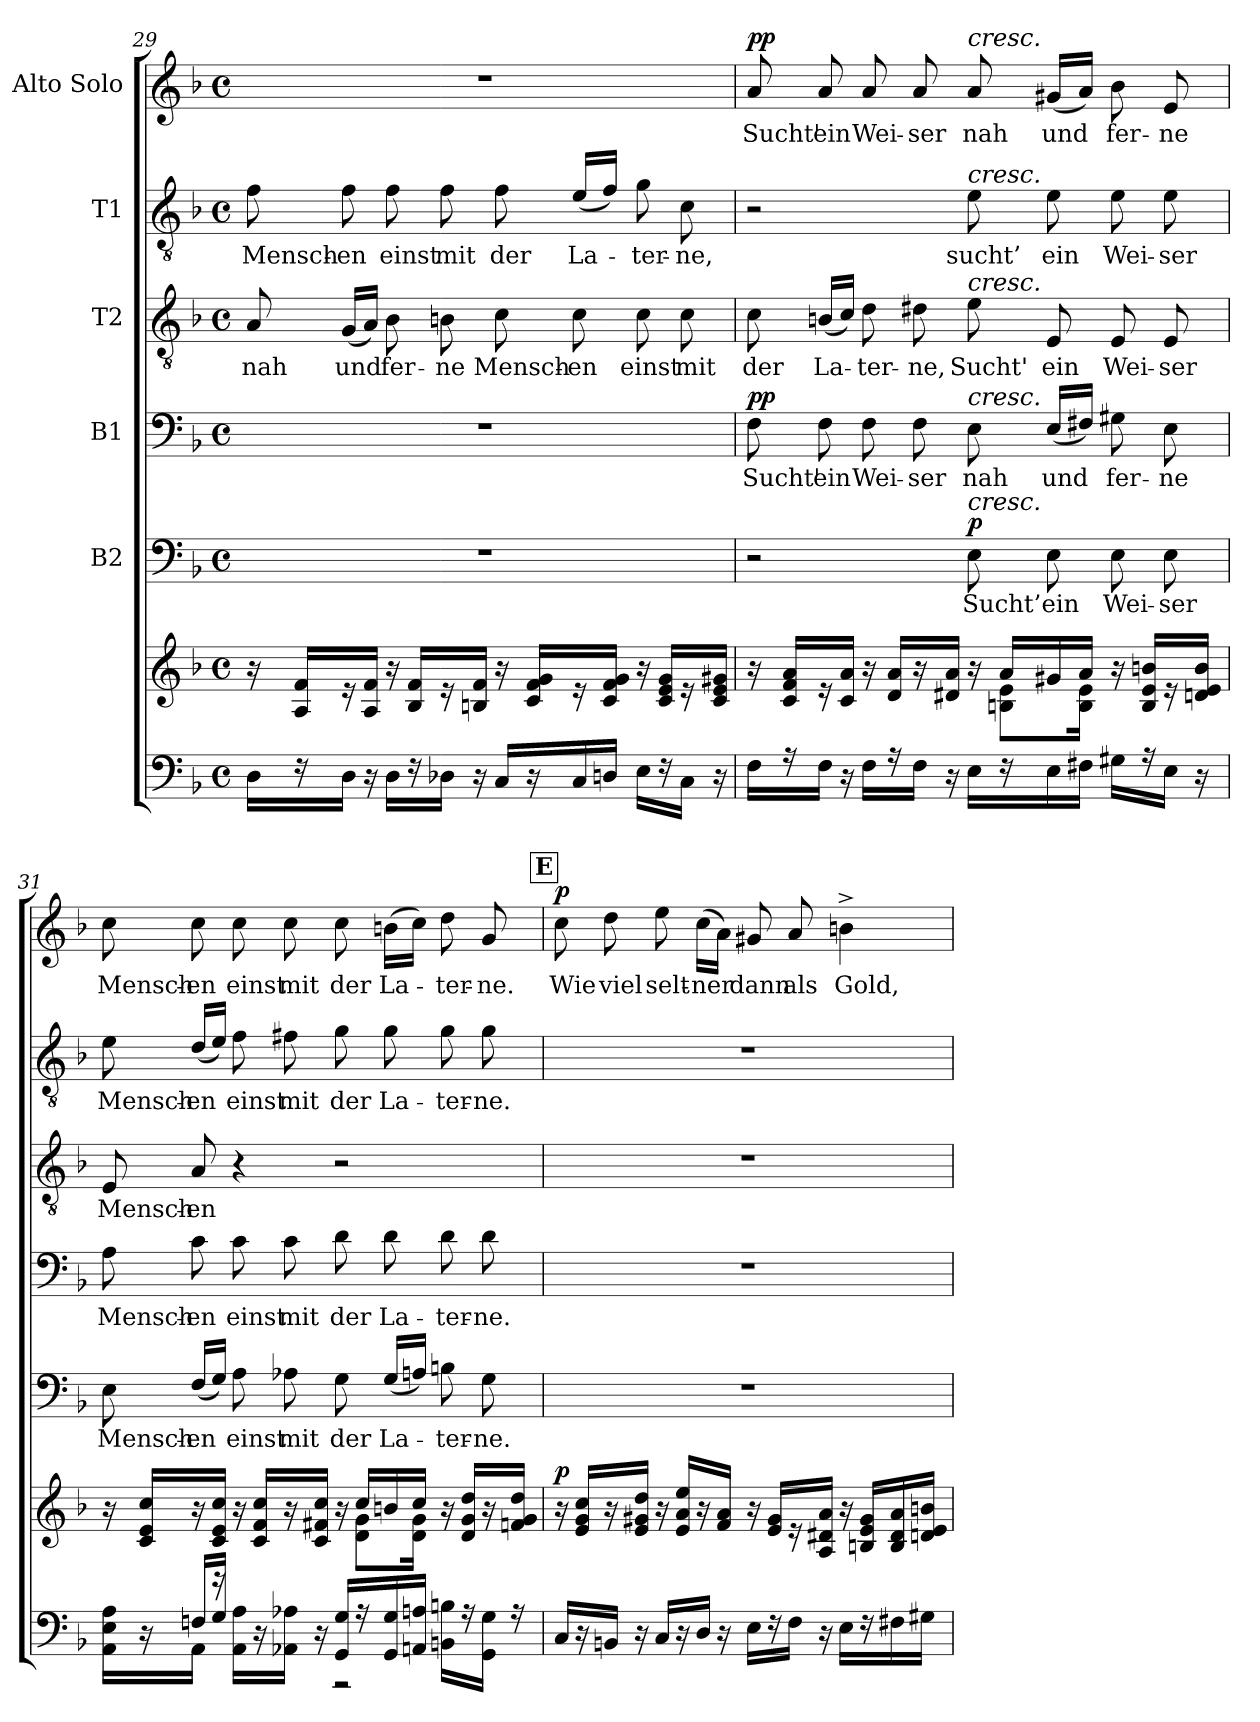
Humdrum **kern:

**kern	**kern	**dynam	**kern	**text	**dynam	**kern	**text	**dynam	**kern	**text	**kern	**text	**kern	**text	**dynam
*part7	*part6	*part6	*part5	*part5	*part5	*part4	*part4	*part4	*part3	*part3	*part2	*part2	*part1	*part1	*part1
*staff7	*staff6	*staff6	*staff5	*staff5	*staff5	*staff4	*staff4	*staff4	*staff3	*staff3	*staff2	*staff2	*staff1	*staff1	*staff1
*	*	*	*I"B2	*	*	*I"B1	*	*	*I"T2	*	*I"T1	*	*I"Alto Solo	*	*
!!LO:PB:g=z
*clefF4	*clefG2	*	*clefF4	*	*	*clefF4	*	*	*clefGv2	*	*clefGv2	*	*clefG2	*	*
*k[b-]	*k[b-]	*	*k[b-]	*	*	*k[b-]	*	*	*k[b-]	*	*k[b-]	*	*k[b-]	*	*
*F:	*F:	*	*F:	*	*	*F:	*	*	*F:	*	*F:	*	*F:	*	*
*M4/4	*M4/4	*	*M4/4	*	*	*M4/4	*	*	*M4/4	*	*M4/4	*	*M4/4	*	*
*met(c)	*met(c)	*	*met(c)	*	*	*met(c)	*	*	*met(c)	*	*met(c)	*	*met(c)	*	*
=29	=29	=29	=29	=29	=29	=29	=29	=29	=29	=29	=29	=29	=29	=29	=29
!	!	!	!	!	!	!	!	!	!	!LO:LY:b	!	!LO:LY:b	!	!	!
16D\LL	16r	.	1r	.	.	1r	.	.	8A/	nah	8f\	Mensch-	1r	.	.
16r	16A/ 16f/LL	.	.	.	.	.	.	.	.	.	.	.	.	.	.
!	!	!	!	!	!	!	!	!	!	!LO:LY:b	!	!LO:LY:b	!	!	!
16D\JJ	16r	.	.	.	.	.	.	.	(<16G/LL	und	8f\	-en	.	.	.
16r	16A/ 16f/JJ	.	.	.	.	.	.	.	16A/JJ)	.	.	.	.	.	.
!	!	!	!	!	!	!	!	!	!	!LO:LY:b	!	!LO:LY:b	!	!	!
16D\LL	16r	.	.	.	.	.	.	.	8B-\	fer-	8f\	einst	.	.	.
16r	16B-/ 16f/LL	.	.	.	.	.	.	.	.	.	.	.	.	.	.
!	!	!	!	!	!	!	!	!	!	!LO:LY:b	!	!LO:LY:b	!	!	!
16D-X\JJ	16r	.	.	.	.	.	.	.	8Bn\	-ne	8f\	mit	.	.	.
16r	16Bn/ 16f/JJ	.	.	.	.	.	.	.	.	.	.	.	.	.	.
!	!	!	!	!	!	!	!	!	!	!LO:LY:b	!	!LO:LY:b	!	!	!
16C/LL	16r	.	.	.	.	.	.	.	8c\	Mensch-	8f\	der	.	.	.
16r	16c/ 16f/ 16g/LL	.	.	.	.	.	.	.	.	.	.	.	.	.	.
!	!	!	!	!	!	!	!	!	!	!LO:LY:b	!	!LO:LY:b	!	!	!
16C/	16r	.	.	.	.	.	.	.	8c\	-en	(<16e/LL	La-	.	.	.
16Dn/JJ	16c/ 16f/ 16g/JJ	.	.	.	.	.	.	.	.	.	16f/JJ)	.	.	.	.
!	!	!	!	!	!	!	!	!	!	!LO:LY:b	!	!LO:LY:b	!	!	!
16E\LL	16r	.	.	.	.	.	.	.	8c\	einst	8g\	-ter-	.	.	.
16r	16c/ 16e/ 16g/LL	.	.	.	.	.	.	.	.	.	.	.	.	.	.
!	!	!	!	!	!	!	!	!	!	!LO:LY:b	!	!LO:LY:b	!	!	!
16C\JJ	16r	.	.	.	.	.	.	.	8c\	mit	8c\	-ne,	.	.	.
16r	16c/ 16e/ 16g#X/JJ	.	.	.	.	.	.	.	.	.	.	.	.	.	.
=30	=30	=30	=30	=30	=30	=30	=30	=30	=30	=30	=30	=30	=30	=30	=30
*	*^	*	*	*	*	*	*	*	*	*	*	*	*	*	*
!	!	!	!	!	!	!	!	!LO:LY:b	!LO:DY:a	!	!LO:LY:b	!	!	!	!LO:LY:b	!LO:DY:a
16F\LL	16r	16ryy	.	2r	.	.	8F\	Sucht'	pp	8c\	der	2r	.	8a/	Sucht'	pp
*	*v	*v	*	*	*	*	*	*	*	*	*	*	*	*	*	*
16r	16c/ 16f/ 16a/LL	.	.	.	.	.	.	.	.	.	.	.	.	.	.
!	!	!	!	!	!	!	!LO:LY:b	!	!	!LO:LY:b	!	!	!	!LO:LY:b	!
16F\JJ	16r	.	.	.	.	8F\	ein	.	(<16Bn/LL	La-	.	.	8a/	ein	.
16r	16c/ 16a/JJ	.	.	.	.	.	.	.	16c/JJ)	.	.	.	.	.	.
!	!	!	!	!	!	!	!LO:LY:b	!	!	!LO:LY:b	!	!	!	!LO:LY:b	!
16F\LL	16r	.	.	.	.	8F\	Wei-	.	8d\	-ter-	.	.	8a/	Wei-	.
16r	16d/ 16a/LL	.	.	.	.	.	.	.	.	.	.	.	.	.	.
!	!	!	!	!	!	!	!LO:LY:b	!	!	!LO:LY:b	!	!	!	!LO:LY:b	!
16F\JJ	16r	.	.	.	.	8F\	-ser	.	8d#X\	-ne,	.	.	8a/	-ser	.
16r	16d#X/ 16a/JJ	.	.	.	.	.	.	.	.	.	.	.	.	.	.
!	!	!	!	!	!	!	!	!	!	!	!	!	!LO:TX:a:i:t=cresc.	!	!
!	!	!	!	!	!	!	!	!	!	!	!LO:TX:a:i:t=cresc.	!	!	!	!
!	!	!	!	!	!	!	!	!	!LO:TX:a:i:t=cresc.	!	!	!	!	!	!
!	!	!	!	!	!	!LO:TX:a:i:t=cresc.	!	!	!	!	!	!	!	!	!
!	!	!	!LO:TX:a:i:t=cresc.	!	!	!	!	!	!	!	!	!	!	!	!
!	!	!	!	!LO:LY:b	!LO:DY:a	!	!LO:LY:b	!	!	!LO:LY:b	!	!LO:LY:b	!	!LO:LY:b	!
16E\LL	16r	.	8E\	Sucht’	p	8E\	nah	.	8e\	Sucht'	8e\	sucht’	8a/	nah	.
*	*^	*	*	*	*	*	*	*	*	*	*	*	*	*	*
16r	16a/LL	8Bn\ 8e\L	.	.	.	.	.	.	.	.	.	.	.	.	.	.
!	!	!	!	!	!LO:LY:b	!	!	!LO:LY:b	!	!	!LO:LY:b	!	!LO:LY:b	!	!LO:LY:b	!
16E\	16g#X/	.	.	8E\	ein	.	(<16E/LL	und	.	8E/	ein	8e\	ein	(<16g#X/LL	und	.
16F#X\JJ	16a/JJ	16B\ 16e\Jk	.	.	.	.	16F#X/JJ)	.	.	.	.	.	.	16a/JJ)	.	.
!	!	!	!	!	!LO:LY:b	!	!	!LO:LY:b	!	!	!LO:LY:b	!	!LO:LY:b	!	!LO:LY:b	!
16G#X\LL	16r	4ryy	.	8E\	Wei-	.	8G#X\	fer-	.	8E/	Wei-	8e\	Wei-	8b-\	fer-	.
16r	16B/ 16e/ 16bn/LL	.	.	.	.	.	.	.	.	.	.	.	.	.	.	.
!	!	!	!	!	!LO:LY:b	!	!	!LO:LY:b	!	!	!LO:LY:b	!	!LO:LY:b	!	!LO:LY:b	!
16E\JJ	16r	.	.	8E\	-ser	.	8E\	-ne	.	8E/	-ser	8e\	-ser	8e/	-ne	.
16r	16dn/ 16e/ 16b/JJ	.	.	.	.	.	.	.	.	.	.	.	.	.	.	.
=31	=31	=31	=31	=31	=31	=31	=31	=31	=31	=31	=31	=31	=31	=31	=31	=31
*^	*	*	*	*	*	*	*	*	*	*	*	*	*	*	*	*
!	!	!	!	!	!	!LO:LY:b	!	!	!LO:LY:b	!	!	!LO:LY:b	!	!LO:LY:b	!	!LO:LY:b	!
16AA\ 16E\ 16A\LL	8ryy	16r	16ryy	.	8E\	Mensch-	.	8A\	Mensch-	.	8E/	Mensch-	8e\	Mensch-	8cc\	Mensch-	.
*	*	*v	*v	*	*	*	*	*	*	*	*	*	*	*	*	*	*
16r	.	16c/ 16e/ 16cc/LL	.	.	.	.	.	.	.	.	.	.	.	.	.	.
!	!	!	!	!	!LO:LY:b	!	!	!LO:LY:b	!	!	!LO:LY:b	!	!LO:LY:b	!	!LO:LY:b	!
16AA\JJ	16Fn/LL	16r	.	(<16F/LL	-en	.	8c\	-en	.	8A/	-en	(<16d/LL	-en	8cc\	-en	.
16r	16G/JJ	16c/ 16e/ 16cc/JJ	.	16G/JJ)	.	.	.	.	.	.	.	16e/JJ)	.	.	.	.
!	!	!	!	!	!LO:LY:b	!	!	!LO:LY:b	!	!	!	!	!LO:LY:b	!	!LO:LY:b	!
16AA\ 16A\LL	4ryy	16r	.	8A\	einst	.	8c\	einst	.	4r	.	8f\	einst	8cc\	einst	.
16r	.	16c/ 16f/ 16cc/LL	.	.	.	.	.	.	.	.	.	.	.	.	.	.
!	!	!	!	!	!LO:LY:b	!	!	!LO:LY:b	!	!	!	!	!LO:LY:b	!	!LO:LY:b	!
16AA-X\ 16A-X\JJ	.	16r	.	8A-X\	mit	.	8c\	mit	.	.	.	8f#X\	mit	8cc\	mit	.
16r	.	16c/ 16f#X/ 16cc/JJ	.	.	.	.	.	.	.	.	.	.	.	.	.	.
!	!	!	!	!	!LO:LY:b	!	!	!LO:LY:b	!	!	!	!	!LO:LY:b	!	!LO:LY:b	!
16GG/ 16G/LL	2rAAA	16r	.	8G\	der	.	8d\	der	.	2r	.	8g\	der	8cc\	der	.
*	*	*^	*	*	*	*	*	*	*	*	*	*	*	*	*	*
16r	.	16cc/LL	8d\ 8g\L	.	.	.	.	.	.	.	.	.	.	.	.	.	.
!	!	!	!	!	!	!LO:LY:b	!	!	!LO:LY:b	!	!	!	!	!LO:LY:b	!	!LO:LY:b	!
16GG/ 16G/	.	16bn/	.	.	(<16G/LL	La-	.	8d\	La-	.	.	.	8g\	La-	(>16bn\LL	La-	.
16AAn/ 16An/JJ	.	16cc/JJ	16d\ 16g\Jk	.	16An/JJ)	.	.	.	.	.	.	.	.	.	16cc\JJ)	.	.
!	!	!	!	!	!	!LO:LY:b	!	!	!LO:LY:b	!	!	!	!	!LO:LY:b	!	!LO:LY:b	!
16BBn\ 16Bn\LL	.	16r	4ryy	.	8Bn\	-ter-	.	8d\	-ter-	.	.	.	8g\	-ter-	8dd\	-ter-	.
16r	.	16d/ 16g/ 16dd/LL	.	.	.	.	.	.	.	.	.	.	.	.	.	.	.
!	!	!	!	!	!	!LO:LY:b	!	!	!LO:LY:b	!	!	!	!	!LO:LY:b	!	!LO:LY:b	!
16GG\ 16G\JJ	.	16r	.	.	8G\	-ne.	.	8d\	-ne.	.	.	.	8g\	-ne.	8g/	-ne.	.
16r	.	16fn/ 16g/ 16dd/JJ	.	.	.	.	.	.	.	.	.	.	.	.	.	.	.
*v	*v	*	*	*	*	*	*	*	*	*	*	*	*	*	*	*	*
*	*v	*v	*	*	*	*	*	*	*	*	*	*	*	*	*	*
!!LO:LB:g=z
!!LO:REH:place=s1:a:B:fs=14:t=E
=32	=32	=32	=32	=32	=32	=32	=32	=32	=32	=32	=32	=32	=32	=32	=32
!	!	!LO:DY:a	!	!	!	!	!	!	!	!	!	!	!	!LO:LY:b	!LO:DY:a
16C/LL	16r	p	1r	.	.	1r	.	.	1r	.	1r	.	8cc\	Wie	p
16r	16e/ 16g/ 16cc/LL	.	.	.	.	.	.	.	.	.	.	.	.	.	.
!	!	!	!	!	!	!	!	!	!	!	!	!	!	!LO:LY:b	!
16BBn/JJ	16r	.	.	.	.	.	.	.	.	.	.	.	8dd\	viel	.
16r	16e/ 16g#X/ 16dd/JJ	.	.	.	.	.	.	.	.	.	.	.	.	.	.
!	!	!	!	!	!	!	!	!	!	!	!	!	!	!LO:LY:b	!
16C/LL	16r	.	.	.	.	.	.	.	.	.	.	.	8ee\	selt-	.
16r	16e/ 16a/ 16ee/LL	.	.	.	.	.	.	.	.	.	.	.	.	.	.
!	!	!	!	!	!	!	!	!	!	!	!	!	!	!LO:LY:b	!
16D/JJ	16r	.	.	.	.	.	.	.	.	.	.	.	(>16cc\LL	-ner	.
16r	16f/ 16a/JJ	.	.	.	.	.	.	.	.	.	.	.	16a\JJ)	.	.
!	!	!	!	!	!	!	!	!	!	!	!	!	!	!LO:LY:b	!
16E\LL	16r	.	.	.	.	.	.	.	.	.	.	.	8g#X/	dann	.
16r	16e/ 16g#/LL	.	.	.	.	.	.	.	.	.	.	.	.	.	.
!	!	!	!	!	!	!	!	!	!	!	!	!	!	!LO:LY:b	!
16F\JJ	16r	.	.	.	.	.	.	.	.	.	.	.	8a/	als	.
16r	16A/ 16d#X/ 16a/JJ	.	.	.	.	.	.	.	.	.	.	.	.	.	.
!	!	!	!	!	!	!	!	!	!	!	!	!	!	!LO:LY:b	!
16E\LL	16r	.	.	.	.	.	.	.	.	.	.	.	4bn^\	Gold,	.
16r	16Bn/ 16e/ 16g#/LL	.	.	.	.	.	.	.	.	.	.	.	.	.	.
16F#X\	16B/ 16d#/ 16a/	.	.	.	.	.	.	.	.	.	.	.	.	.	.
16G#X\JJ	16dn/ 16e/ 16bn/JJ	.	.	.	.	.	.	.	.	.	.	.	.	.	.
=	=	=	=	=	=	=	=	=	=	=	=	=	=	=	=
*-	*-	*-	*-	*-	*-	*-	*-	*-	*-	*-	*-	*-	*-	*-	*-
